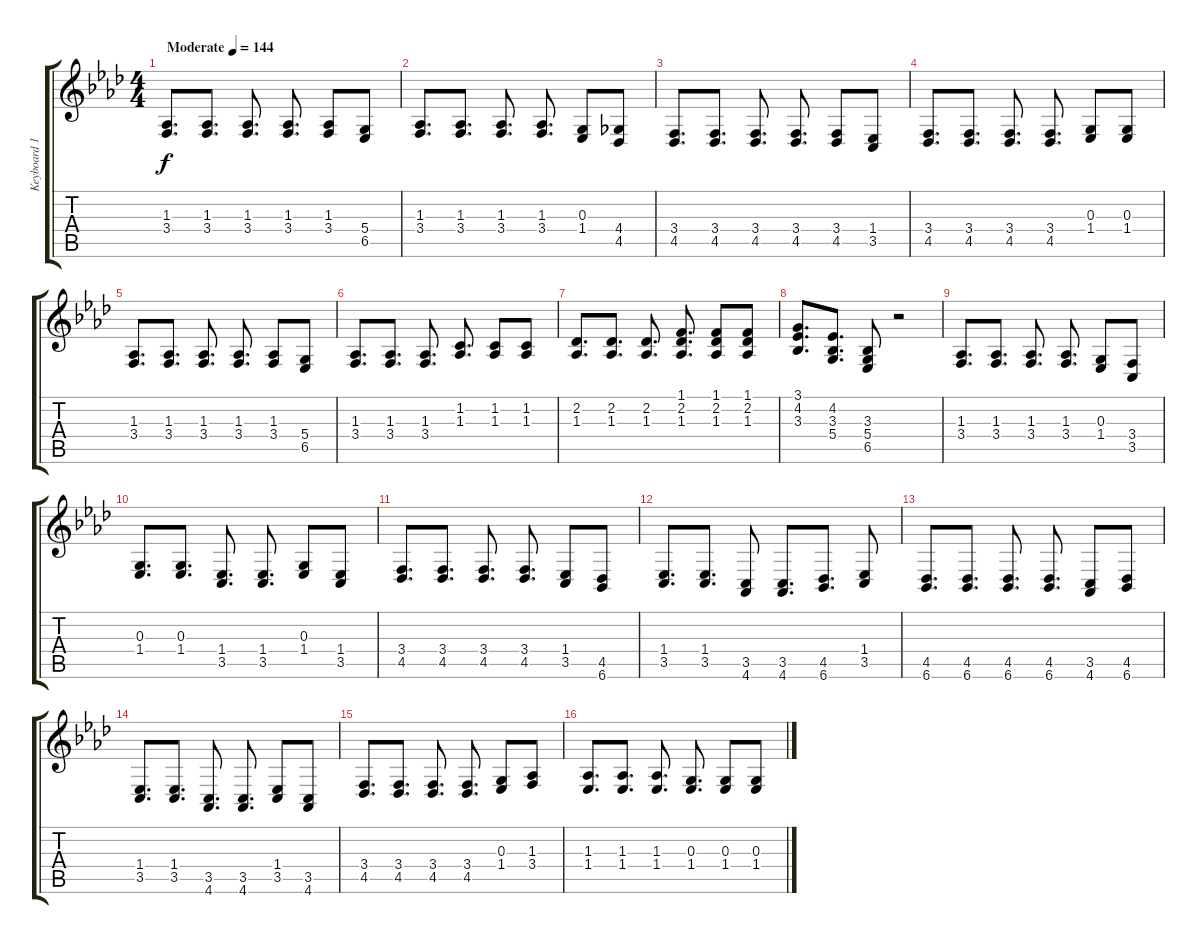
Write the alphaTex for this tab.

\track ("Keyboard 1" "Keyboard 1") {instrument lead2sawtooth}
\staff {score tabs}
\tuning (E4 B3 G3 D3 A2 E2) {hide}
\ts (4 4)
\tempo (144 "Moderate")
\clef g2
\ks ab
(1.3 3.4).8{d dy f instrument lead2sawtooth} (1.3 3.4).8{d} (1.3 3.4).8{d} (1.3 3.4).8{d} (1.3 3.4).8 (5.4 6.5).8 |
(1.3 3.4).8{d} (1.3 3.4).8{d} (1.3 3.4).8{d} (1.3 3.4).8{d} (0.3 1.4).8 (4.4 4.5).8 |
(3.4 4.5).8{d} (3.4 4.5).8{d} (3.4 4.5).8{d} (3.4 4.5).8{d} (3.4 4.5).8 (1.4 3.5).8 |
(3.4 4.5).8{d} (3.4 4.5).8{d} (3.4 4.5).8{d} (3.4 4.5).8{d} (0.3 1.4).8 (0.3 1.4).8 |
(1.3 3.4).8{d} (1.3 3.4).8{d} (1.3 3.4).8{d} (1.3 3.4).8{d} (1.3 3.4).8 (5.4 6.5).8 |
(1.3 3.4).8{d} (1.3 3.4).8{d} (1.3 3.4).8{d} (1.2 1.3).8{d} (1.2 1.3).8 (1.2 1.3).8 |
(2.2 1.3).8{d} (2.2 1.3).8{d} (2.2 1.3).8{d} (1.1 2.2 1.3).8{d} (1.1 2.2 1.3).8 (1.1 2.2 1.3).8 |
(3.1 4.2 3.3).8{d} (4.2 3.3 5.4).8{d} (3.3 5.4 6.5).8 r.2 |
(1.3 3.4).8{d} (1.3 3.4).8{d} (1.3 3.4).8{d} (1.3 3.4).8{d} (0.3 1.4).8 (3.4 3.5).8 |
(0.3 1.4).8{d} (0.3 1.4).8{d} (1.4 3.5).8{d} (1.4 3.5).8{d} (0.3 1.4).8 (1.4 3.5).8 |
(3.4 4.5).8{d} (3.4 4.5).8{d} (3.4 4.5).8{d} (3.4 4.5).8{d} (1.4 3.5).8 (4.5 6.6).8 |
(1.4 3.5).8{d} (1.4 3.5).8{d} (3.5 4.6).8 (3.5 4.6).8{d} (4.5 6.6).8{d} (1.4 3.5).8 |
(4.5 6.6).8{d} (4.5 6.6).8{d} (4.5 6.6).8{d} (4.5 6.6).8{d} (3.5 4.6).8 (4.5 6.6).8 |
(1.4 3.5).8{d} (1.4 3.5).8{d} (3.5 4.6).8{d} (3.5 4.6).8{d} (1.4 3.5).8 (3.5 4.6).8 |
(3.4 4.5).8{d} (3.4 4.5).8{d} (3.4 4.5).8{d} (3.4 4.5).8{d} (0.3 1.4).8 (1.3 3.4).8 |
(1.3 1.4).8{d} (1.3 1.4).8{d} (1.3 1.4).8{d} (0.3 1.4).8{d} (0.3 1.4).8 (0.3 1.4).8
